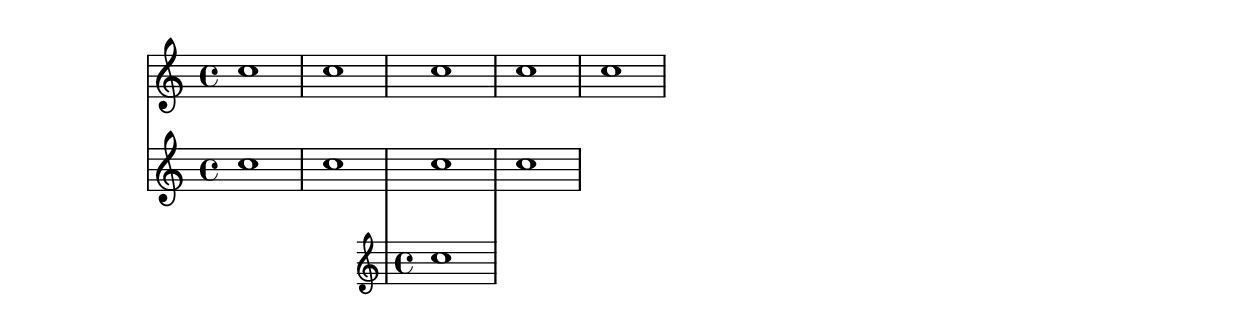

\version "2.1.23"

% definitely wil be renamed to something.
%{
(Message vers:9)
To: Adrian Mariano <adrian@camcornelledu>.
cc: gnu-music-discuss@gnu.org
Subject: Re: Switching from one staff to two staves 
Reply-To: janneke@gnu.org
In-reply-to: Your message of "Tue, 19 Jan 1999 12:27:10 EST."
             <199901191727.MAA29757@avalanchecamcornelledu>. 
Date: Wed, 20 Jan 1999 09:39:22 +0100
From: Jan Nieuwenhuizen <jan@beavis-nt>

On Tuesday, 19 January 1999, Adrian Mariano writes:

>> I want to typeset something which starts out with just one staff and then
>> harmony comes in and there are two staves.  I can't figure out how to do
>> this.  I get an extra blank staff during the second section (using
>> Lily 1.1.15):

There used to be an example called 'multi.ly'...
Try this (we'll include it in pl23/24):

extra-staff.ly:
%}


\header{ texidoc="@cindex Staff Extra
@cindex Staff Ossia
You can add an extra staff after the beginning of a piece. "}

\score {
	<<
		\new Staff \notes\relative c''{ c1 c c c c }
		\new StaffGroup \notes\relative c''{ 
			\new Staff 
			c1 c
			<< c1 \new Staff { c1 } >>
			c
		}
	>>
  	\paper {
		raggedright = ##t
		\translator{
			\ScoreContext

		}
	}
}




